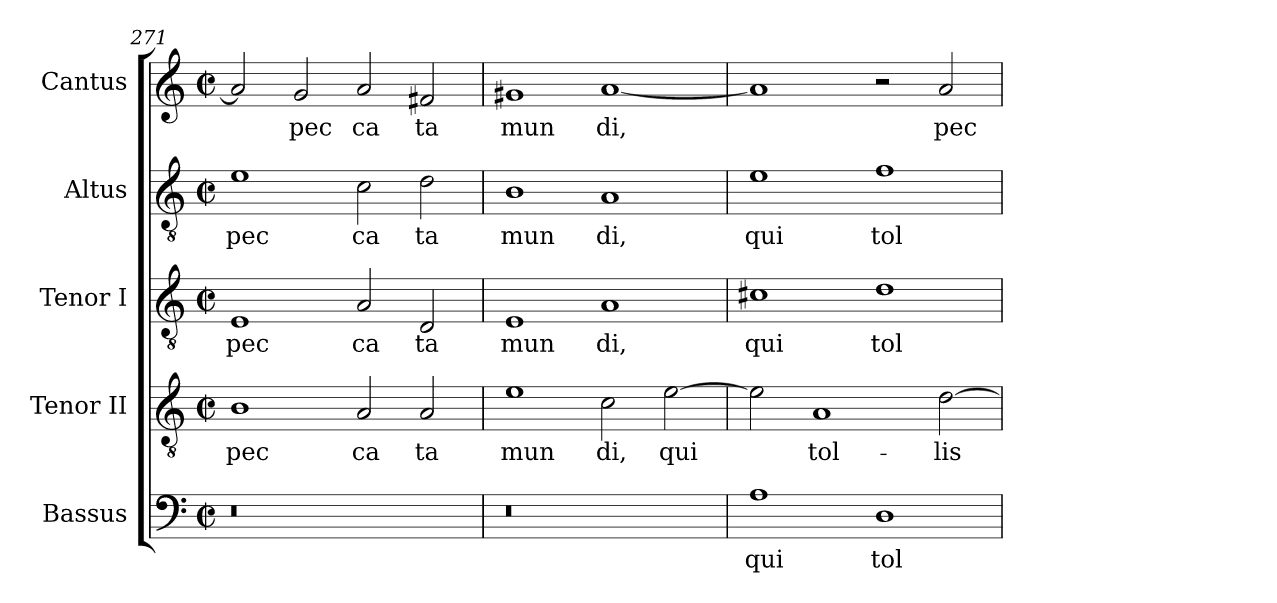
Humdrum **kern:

**kern	**text	**kern	**text	**kern	**text	**kern	**text	**kern	**text
*part5	*part5	*part4	*part4	*part3	*part3	*part2	*part2	*part1	*part1
*staff5	*staff5	*staff4	*staff4	*staff3	*staff3	*staff2	*staff2	*staff1	*staff1
*I"Bassus	*	*I"Tenor II	*	*I"Tenor I	*	*I"Altus	*	*I"Cantus	*
*I'B	*	*I'T II	*	*I'T I	*	*I'A	*	*I'C	*
*clefF4	*	*clefGv2	*	*clefGv2	*	*clefGv2	*	*clefG2	*
*k[]	*	*k[]	*	*k[]	*	*k[]	*	*k[]	*
*C:	*	*C:	*	*C:	*	*C:	*	*C:	*
*M2/2	*	*M2/2	*	*M2/2	*	*M2/2	*	*M2/2	*
*met(c|)	*	*met(c|)	*	*met(c|)	*	*met(c|)	*	*met(c|)	*
=271	=271	=271	=271	=271	=271	=271	=271	=271	=271
!	!	!	!LO:LY:b:cj	!	!LO:LY:b:cj	!	!LO:LY:b:cj	!	!LO:LY:b:cj
0r	.	1B	pec	1E	pec	1e	pec	2a/]	.
!	!	!	!	!	!	!	!	!	!LO:LY:b:cj
.	.	.	.	.	.	.	.	2g/	pec
!	!	!	!LO:LY:b:cj	!	!LO:LY:b:cj	!	!LO:LY:b:cj	!	!LO:LY:b:cj
.	.	2A/	ca	2A/	ca	2c\	ca	2a/	ca
!	!	!	!LO:LY:b:cj	!	!LO:LY:b:cj	!	!LO:LY:b:cj	!	!LO:LY:b:cj
.	.	2A/	ta	2D/	ta	2d\	ta	2f#X/	ta
=272	=272	=272	=272	=272	=272	=272	=272	=272	=272
!	!	!	!LO:LY:b:cj	!	!LO:LY:b:cj	!	!LO:LY:b:cj	!	!LO:LY:b:cj
0r	.	1e	mun	1E	mun	1B	mun	1g#X	mun
!	!	!	!LO:LY:b:cj	!	!LO:LY:b:cj	!	!LO:LY:b:cj	!	!LO:LY:b:cj
.	.	2c\	di,	1A	di,	1A	di,	[>1a	di,
!	!	!	!LO:LY:b:cj	!	!	!	!	!	!
.	.	[>2e\	qui	.	.	.	.	.	.
!!LO:PB:g=z
=273	=273	=273	=273	=273	=273	=273	=273	=273	=273
!	!LO:LY:b:cj	!	!LO:LY:b:cj	!	!LO:LY:b:cj	!	!LO:LY:b:cj	!	!LO:LY:b:cj
1A	qui	2e\]	.	1c#X	qui	1e	qui	1a]	.
!	!	!	!LO:LY:b:cj	!	!	!	!	!	!
.	.	1A	tol-	.	.	.	.	.	.
!	!LO:LY:b:cj	!	!	!	!LO:LY:b:cj	!	!LO:LY:b:cj	!	!
1D	tol-	.	.	1d	tol-	1f	tol-	2r	.
!	!	!	!LO:LY:b:cj	!	!	!	!	!	!LO:LY:b:cj
.	.	[>2d\	-lis	.	.	.	.	2a/	pec
=	=	=	=	=	=	=	=	=	=
*-	*-	*-	*-	*-	*-	*-	*-	*-	*-
